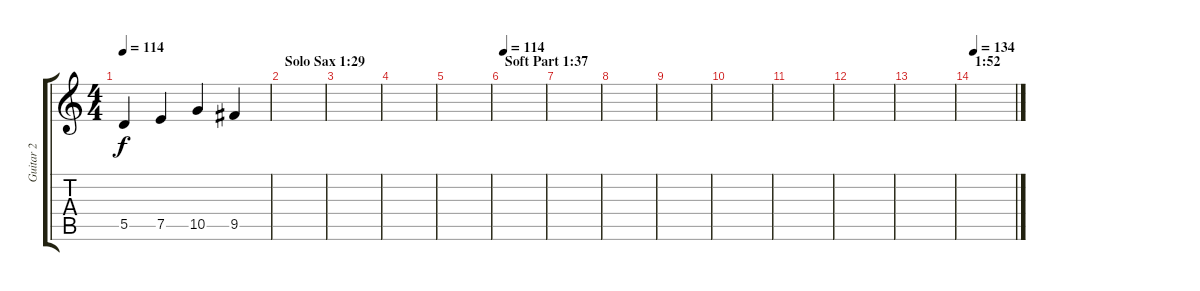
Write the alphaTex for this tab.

\track ("Guitar 2" "Guitar 2") {instrument overdrivenguitar}
\staff {score tabs}
\tuning (E4 B3 G3 D3 A2 E2) {hide}
\ts (4 4)
\tempo 114
\clef g2
\ks c
5.5.4{dy f} 7.5.4 10.5.4 9.5.4 |
\section ("" "Solo Sax 1:29")
|
|
|
|
\section ("" "Soft Part 1:37")
\tempo 114
|
|
|
|
|
|
|
|
\section ("" "1:52")
\tempo 134
